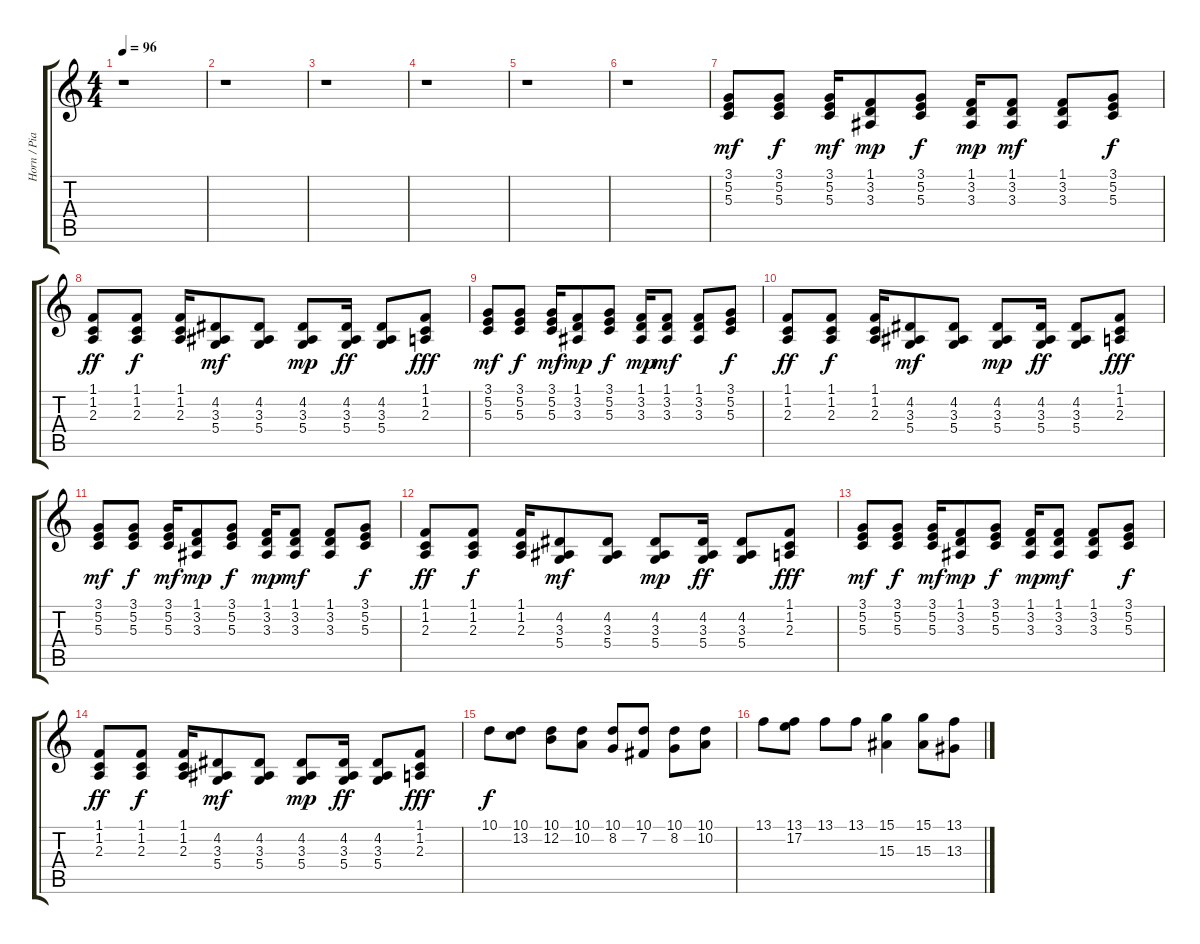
\track ("Horn / Piano / Chorus" "Horn / Pia") {instrument frenchhorn}
\staff {score tabs}
\tuning (E4 B3 G3 D3 A2 E2) {hide}
\ts (4 4)
\tempo 96
\clef g2
\ks c
r.1{dy ff} |
r.1 |
r.1 |
r.1 |
r.1 |
r.1 |
(3.1 5.2 5.3).8{dy mf instrument brightacousticpiano} (3.1 5.2 5.3).8{dy f} (3.1 5.2 5.3).16{dy mf} (1.1 3.2 3.3).8{dy mp} (3.1 5.2 5.3).8{dy f} (1.1 3.2 3.3).16{dy mp} (1.1 3.2 3.3).8{dy mf} (1.1 3.2 3.3).8 (3.1 5.2 5.3).8{dy f} |
(1.1 1.2 2.3).8{dy ff} (1.1 1.2 2.3).8{dy f} (1.1 1.2 2.3).16 (4.2 3.3 5.4).8{dy mf} (4.2 3.3 5.4).8 (4.2 3.3 5.4).8{dy mp} (4.2 3.3 5.4).16{dy ff} (4.2 3.3 5.4).8 (1.1 1.2 2.3).8{dy fff} |
(3.1 5.2 5.3).8{dy mf instrument brightacousticpiano} (3.1 5.2 5.3).8{dy f} (3.1 5.2 5.3).16{dy mf} (1.1 3.2 3.3).8{dy mp} (3.1 5.2 5.3).8{dy f} (1.1 3.2 3.3).16{dy mp} (1.1 3.2 3.3).8{dy mf} (1.1 3.2 3.3).8 (3.1 5.2 5.3).8{dy f} |
(1.1 1.2 2.3).8{dy ff} (1.1 1.2 2.3).8{dy f} (1.1 1.2 2.3).16 (4.2 3.3 5.4).8{dy mf} (4.2 3.3 5.4).8 (4.2 3.3 5.4).8{dy mp} (4.2 3.3 5.4).16{dy ff} (4.2 3.3 5.4).8 (1.1 1.2 2.3).8{dy fff} |
(3.1 5.2 5.3).8{dy mf instrument brightacousticpiano} (3.1 5.2 5.3).8{dy f} (3.1 5.2 5.3).16{dy mf} (1.1 3.2 3.3).8{dy mp} (3.1 5.2 5.3).8{dy f} (1.1 3.2 3.3).16{dy mp} (1.1 3.2 3.3).8{dy mf} (1.1 3.2 3.3).8 (3.1 5.2 5.3).8{dy f} |
(1.1 1.2 2.3).8{dy ff} (1.1 1.2 2.3).8{dy f} (1.1 1.2 2.3).16 (4.2 3.3 5.4).8{dy mf} (4.2 3.3 5.4).8 (4.2 3.3 5.4).8{dy mp} (4.2 3.3 5.4).16{dy ff} (4.2 3.3 5.4).8 (1.1 1.2 2.3).8{dy fff} |
(3.1 5.2 5.3).8{dy mf instrument brightacousticpiano} (3.1 5.2 5.3).8{dy f} (3.1 5.2 5.3).16{dy mf} (1.1 3.2 3.3).8{dy mp} (3.1 5.2 5.3).8{dy f} (1.1 3.2 3.3).16{dy mp} (1.1 3.2 3.3).8{dy mf} (1.1 3.2 3.3).8 (3.1 5.2 5.3).8{dy f} |
(1.1 1.2 2.3).8{dy ff} (1.1 1.2 2.3).8{dy f} (1.1 1.2 2.3).16 (4.2 3.3 5.4).8{dy mf} (4.2 3.3 5.4).8 (4.2 3.3 5.4).8{dy mp} (4.2 3.3 5.4).16{dy ff} (4.2 3.3 5.4).8 (1.1 1.2 2.3).8{dy fff} |
10.1.8{dy f instrument brightacousticpiano} (10.1 13.2).8 (10.1 12.2).8 (10.1 10.2).8 (10.1 8.2).8 (10.1 7.2).8 (10.1 8.2).8 (10.1 10.2).8 |
13.1.8 (13.1 17.2).8 13.1.8 13.1.8 (15.1 15.3).4 (15.1 15.3).8 (13.1 13.3).8
